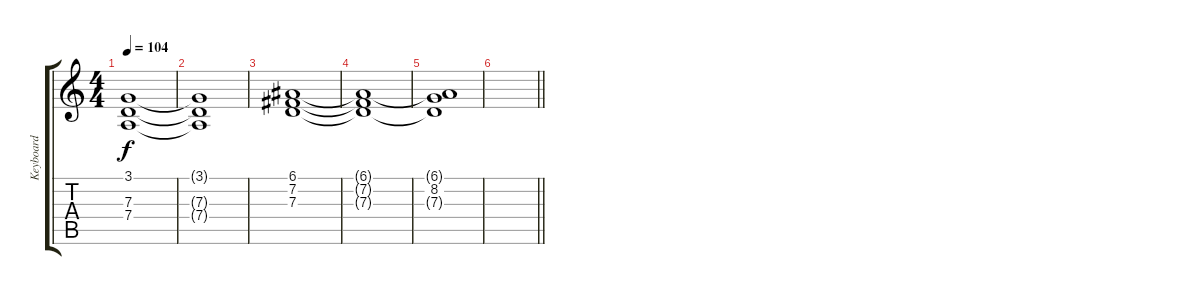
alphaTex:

\track ("Keyboard" "Keyboard") {instrument choiraahs}
\staff {score tabs}
\tuning (E4 B3 G3 D3 A2 D2) {hide}
\ts (4 4)
\tempo 104
\clef g2
\ks c
(3.1 7.3 7.4).1{dy f} |
(3.1{t} 7.3{t} 7.4{t}).1 |
(6.1 7.2 7.3).1 |
(6.1{t} 7.2{t} 7.3{t}).1 |
(6.1{t} 8.2 7.3{t}).1 |
\barLineRight lightlight
